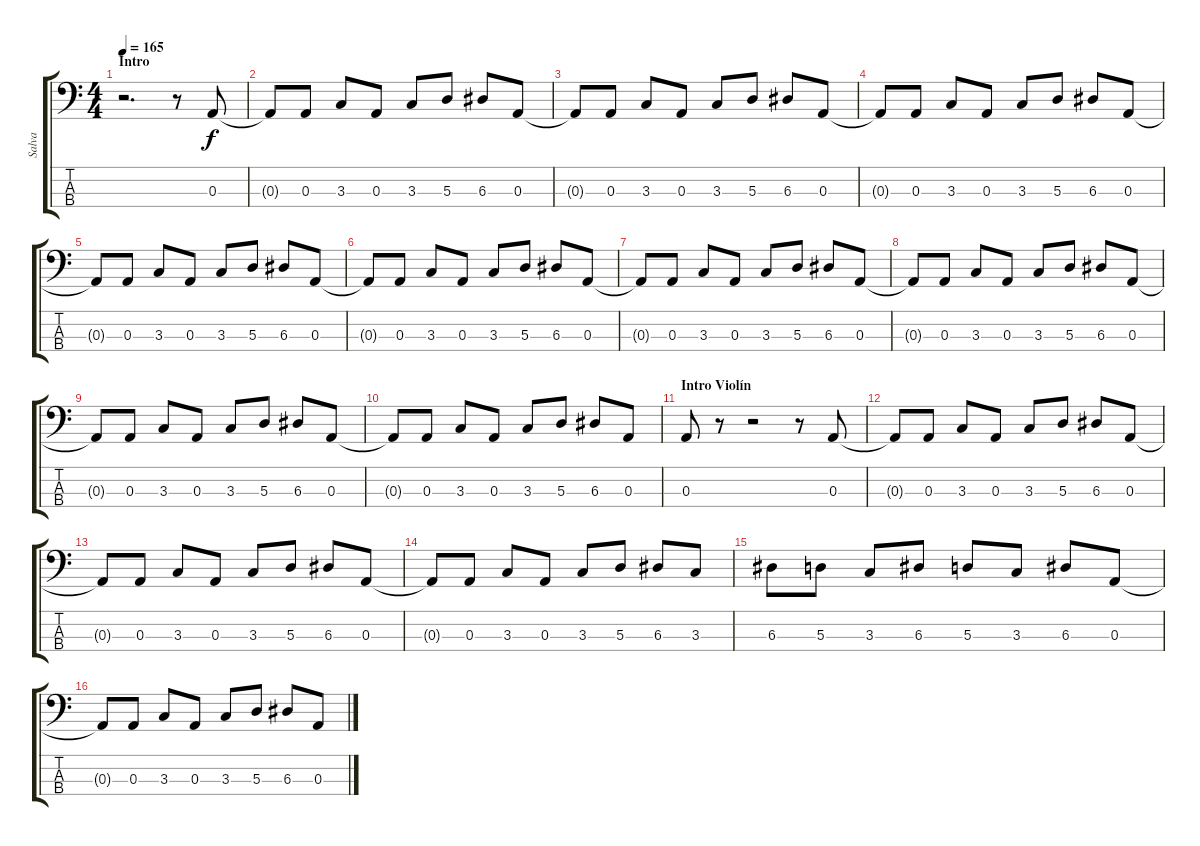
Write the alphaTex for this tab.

\track ("Salva" "Salva") {instrument electricbassfinger}
\staff {score tabs}
\tuning (G2 D2 A1 E1) {hide}
\ts (4 4)
\section ("" "Intro")
\tempo 165
\clef f4
\ks c
r.2{d txt "" dy f instrument electricbassfinger} r.8 0.3.8 |
0.3{t}.8 0.3.8 3.3.8 0.3.8 3.3.8 5.3.8 6.3.8 0.3.8 |
0.3{t}.8 0.3.8 3.3.8 0.3.8 3.3.8 5.3.8 6.3.8 0.3.8 |
0.3{t}.8 0.3.8 3.3.8 0.3.8 3.3.8 5.3.8 6.3.8 0.3.8 |
0.3{t}.8 0.3.8 3.3.8 0.3.8 3.3.8 5.3.8 6.3.8 0.3.8 |
0.3{t}.8 0.3.8 3.3.8 0.3.8 3.3.8 5.3.8 6.3.8 0.3.8 |
0.3{t}.8 0.3.8 3.3.8 0.3.8 3.3.8 5.3.8 6.3.8 0.3.8 |
0.3{t}.8 0.3.8 3.3.8 0.3.8 3.3.8 5.3.8 6.3.8 0.3.8 |
0.3{t}.8 0.3.8 3.3.8 0.3.8 3.3.8 5.3.8 6.3.8 0.3.8 |
0.3{t}.8 0.3.8 3.3.8 0.3.8 3.3.8 5.3.8 6.3.8 0.3.8 |
\section ("" "Intro Violín")
0.3.8 r.8 r.2 r.8 0.3.8 |
0.3{t}.8 0.3.8 3.3.8 0.3.8 3.3.8 5.3.8 6.3.8 0.3.8 |
0.3{t}.8 0.3.8 3.3.8 0.3.8 3.3.8 5.3.8 6.3.8 0.3.8 |
0.3{t}.8 0.3.8 3.3.8 0.3.8 3.3.8 5.3.8 6.3.8 3.3.8 |
6.3.8 5.3.8 3.3.8 6.3.8 5.3.8 3.3.8 6.3.8 0.3.8 |
0.3{t}.8 0.3.8 3.3.8 0.3.8 3.3.8 5.3.8 6.3.8 0.3.8
